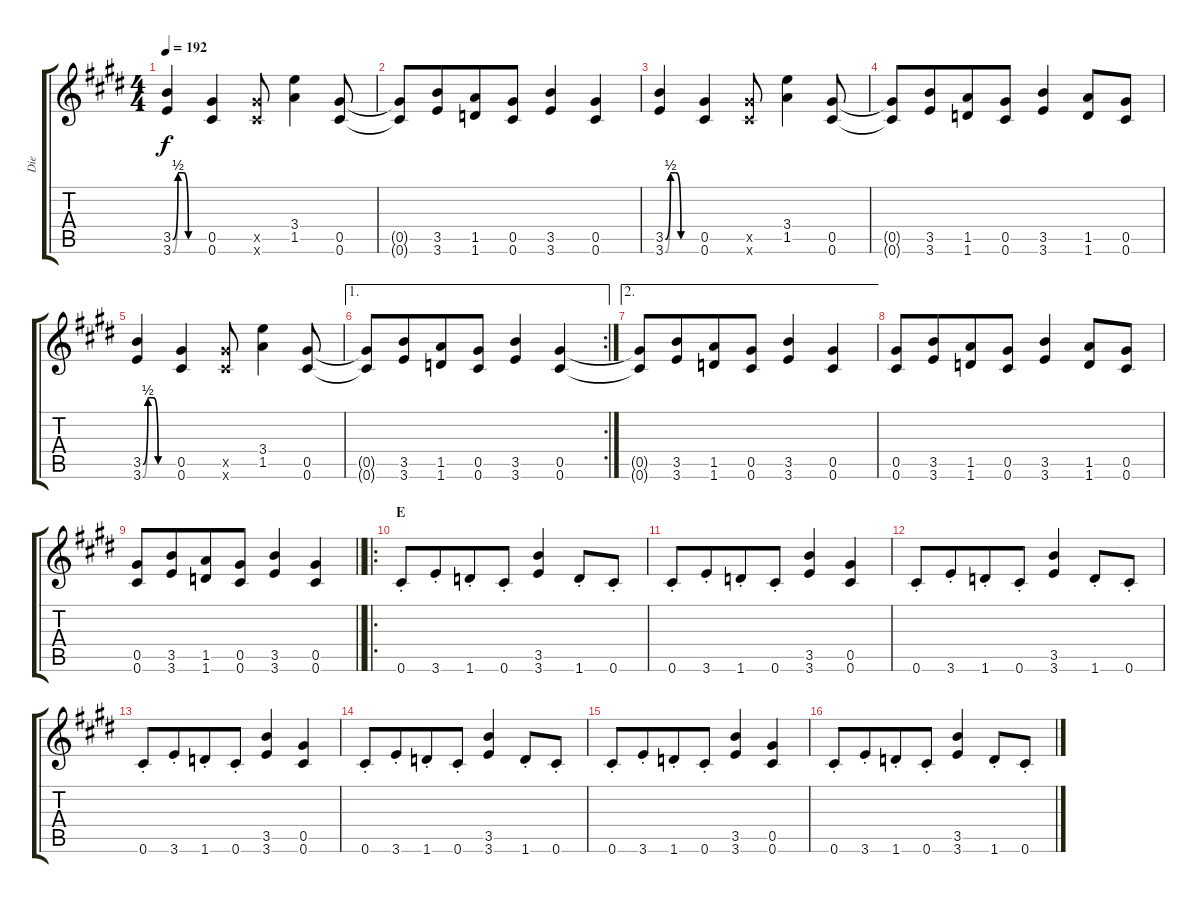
\track ("Die" "Die") {instrument distortionguitar}
\staff {score tabs}
\tuning (Eb4 Bb3 Gb3 Db3 Ab2 Db2) {hide}
\ts (4 4)
\tempo 192
\clef g2
\ks c#minor
(3.5{be (custom 0 0 10 2 20 2 30 0 60 0)} 3.6{be (custom 0 0 10 2 20 2 30 0 60 0)}).4{ot 8vb dy f} (0.5 0.6).4{ot 8vb} (0.5{x} 0.6{x}).8{ot 8vb} (3.4 1.5).4{ot 8vb} (0.5 0.6).8{ot 8vb} |
(0.5{t} 0.6{t}).8{ot 8vb} (3.5 3.6).8{ot 8vb beam merge} (1.5 1.6).8{ot 8vb} (0.5 0.6).8{ot 8vb} (3.5 3.6).4{ot 8vb} (0.5 0.6).4{ot 8vb} |
(3.5{be (custom 0 0 10 2 20 2 30 0 60 0)} 3.6{be (custom 0 0 10 2 20 2 30 0 60 0)}).4{ot 8vb} (0.5 0.6).4{ot 8vb} (0.5{x} 0.6{x}).8{ot 8vb} (3.4 1.5).4{ot 8vb} (0.5 0.6).8{ot 8vb} |
(0.5{t} 0.6{t}).8{ot 8vb} (3.5 3.6).8{ot 8vb beam merge} (1.5 1.6).8{ot 8vb} (0.5 0.6).8{ot 8vb} (3.5 3.6).4{ot 8vb} (1.5 1.6).8{ot 8vb} (0.5 0.6).8{ot 8vb} |
(3.5{be (custom 0 0 10 2 20 2 30 0 60 0)} 3.6{be (custom 0 0 10 2 20 2 30 0 60 0)}).4{ot 8vb} (0.5 0.6).4{ot 8vb} (0.5{x} 0.6{x}).8{ot 8vb} (3.4 1.5).4{ot 8vb} (0.5 0.6).8{ot 8vb} |
\ae 1
\rc 2
(0.5{t} 0.6{t}).8{ot 8vb} (3.5 3.6).8{ot 8vb beam merge} (1.5 1.6).8{ot 8vb} (0.5 0.6).8{ot 8vb} (3.5 3.6).4{ot 8vb} (0.5 0.6).4{ot 8vb} |
\ae 2
(0.5{t} 0.6{t}).8{ot 8vb} (3.5 3.6).8{ot 8vb beam merge} (1.5 1.6).8{ot 8vb} (0.5 0.6).8{ot 8vb} (3.5 3.6).4{ot 8vb} (0.5 0.6).4{ot 8vb} |
(0.5 0.6).8{ot 8vb} (3.5 3.6).8{ot 8vb beam merge} (1.5 1.6).8{ot 8vb} (0.5 0.6).8{ot 8vb} (3.5 3.6).4{ot 8vb} (1.5 1.6).8{ot 8vb} (0.5 0.6).8{ot 8vb} |
\barLineRight lightlight
(0.5 0.6).8{ot 8vb} (3.5 3.6).8{ot 8vb beam merge} (1.5 1.6).8{ot 8vb} (0.5 0.6).8{ot 8vb} (3.5 3.6).4{ot 8vb} (0.5 0.6).4{ot 8vb} |
\ro
\section ("" "E")
0.6{st}.8{ot 8vb} 3.6{st}.8{ot 8vb beam merge} 1.6{st}.8{ot 8vb} 0.6{st}.8{ot 8vb} (3.5 3.6).4{ot 8vb} 1.6{st}.8{ot 8vb} 0.6{st}.8{ot 8vb} |
0.6{st}.8{ot 8vb} 3.6{st}.8{ot 8vb beam merge} 1.6{st}.8{ot 8vb} 0.6{st}.8{ot 8vb} (3.5 3.6).4{ot 8vb} (0.5 0.6).4{ot 8vb} |
0.6{st}.8{ot 8vb} 3.6{st}.8{ot 8vb beam merge} 1.6{st}.8{ot 8vb} 0.6{st}.8{ot 8vb} (3.5 3.6).4{ot 8vb} 1.6{st}.8{ot 8vb} 0.6{st}.8{ot 8vb} |
0.6{st}.8{ot 8vb} 3.6{st}.8{ot 8vb beam merge} 1.6{st}.8{ot 8vb} 0.6{st}.8{ot 8vb} (3.5 3.6).4{ot 8vb} (0.5 0.6).4{ot 8vb} |
0.6{st}.8{ot 8vb} 3.6{st}.8{ot 8vb beam merge} 1.6{st}.8{ot 8vb} 0.6{st}.8{ot 8vb} (3.5 3.6).4{ot 8vb} 1.6{st}.8{ot 8vb} 0.6{st}.8{ot 8vb} |
0.6{st}.8{ot 8vb} 3.6{st}.8{ot 8vb beam merge} 1.6{st}.8{ot 8vb} 0.6{st}.8{ot 8vb} (3.5 3.6).4{ot 8vb} (0.5 0.6).4{ot 8vb} |
0.6{st}.8{ot 8vb} 3.6{st}.8{ot 8vb beam merge} 1.6{st}.8{ot 8vb} 0.6{st}.8{ot 8vb} (3.5 3.6).4{ot 8vb} 1.6{st}.8{ot 8vb} 0.6{st}.8{ot 8vb}
